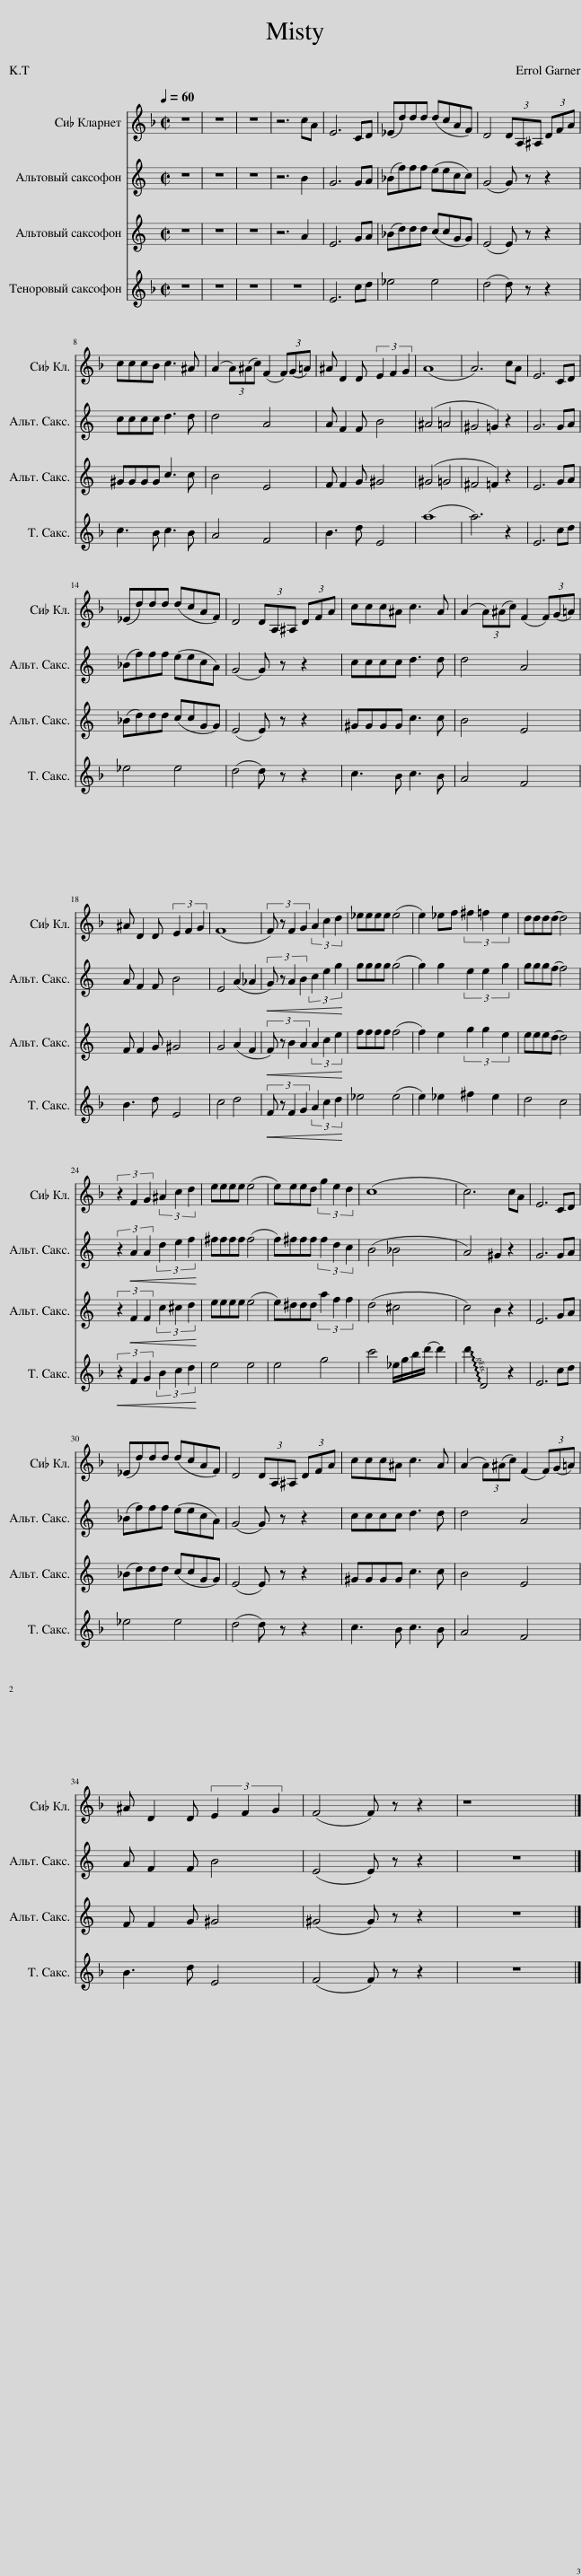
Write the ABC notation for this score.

X:1
%%score 1 2 3 4
L:1/8
Q:1/4=60
M:2/2
I:linebreak $
K:none
V:1 treble transpose=-2
V:2 treble transpose=-9
V:3 treble transpose=-9
V:4 treble transpose=-14
V:1
[K:F] z8 | z8 | z8 | z6 cA | E6 CD | %5
 (_Ed)dd (dcAF) | D4 (3DA,^A, (3DFA |$ cccB c3 ^A | (A2 (3A)(^Ac) (F2 (3F)(G=A) | ^A D2 D (3E2 F2 G2 | %10
 (A8 | A6) cA | E6 CD |$ (_Ed)dd (dcAF) | D4 (3DA,^A, (3DFA | %15
 ccc^A c3 A | (A2 (3A)(^Ac) (F2 (3F)(G=A) |$ ^A D2 D (3E2 F2 G2 | (F8 | (3:2:4F) z F2 G2 (3A2 c2 d2 | %20
 _eeee (e4 | e2) _ef (3^f2 =f2 e2 | ddd(d d4) |$ (3z2 F2 G2 (3^A2 c2 d2 | eeee (e4 | %25
 e)eed (3g2 e2 d2 | (c8 | c6) cA | E6 CD |$ (_Ed)dd (dcAF) | %30
 D4 (3DA,^A, (3DFA | ccc^A c3 A | (A2 (3A)(^Ac) (F2 (3F)(G=A) |$ ^A D2 D (3E2 F2 G2 | (F4 F) z z2 | %35
 z8 |] %36
V:2
[K:C] z8 | z8 | z8 | z6 B2 | G6 GA | %5
 (_Bf)ff (eecc) | (G4 G) z z2 |$ cccc d3 d | d4 A4 | A F2 F B4 | %10
 (^A4 =A4 | ^G4 =G2) z2 | G6 GA |$ (_Bf)ff (eecA) | (G4 G) z z2 | %15
 cccc d3 d | d4 A4 |$ A F2 F B4 | E4 (A2 _A2 |!<(! (3:2:4G) z A2 B2 (3c2 e2 g2!<)! | %20
 gggg (g4 | g2) g2 (3e2 e2 g2 | ggg(f f4) |$ (3z2!<(! A2 A2 (3d2 e2 f2!<)! | ^ffff (f4 | %25
 f)^fff (3f2 d2 c2 | (B4 _B4 | A4) ^G2 z2 | G6 GA |$ (_Bf)ff (eecA) | %30
 (G4 G) z z2 | cccc d3 d | d4 A4 |$ A F2 F B4 | (E4 E) z z2 | %35
 z8 |] %36
V:3
[K:C] z8 | z8 | z8 | z6 A2 | E6 GA | %5
 (_Bd)dd (ccGG) | (E4 E) z z2 |$ ^GGGG A3 c | d4 E4 | F F2 G ^G4 | %10
 (^G4 =G4 | ^F4 =F2) z2 | E6 GA |$ (_Bd)dd (ccGG) | (E4 E) z z2 | %15
 ^GGGG c3 c | B4 E4 |$ F F2 G ^G4 | G4 (A2 F2 |!<(! (3:2:4F) z B2 A2 (3A2 c2 e2!<)! | %20
 ffff (f4 | f2) e2 (3g2 g2 e2 | eee(d d4) |$ (3z2!<(! F2 F2 (3c2 ^c2 d2!<)! | eeee (e4 | %25
 e)^ddd (3a2 f2 f2 | (d4 ^c4 | c4) B2 z2 | E6 GA |$ (_Bd)dd (ccGG) | %30
 (E4 E) z z2 | ^GGGG c3 c | B4 E4 |$ F F2 G ^G4 | (^G4 G) z z2 | %35
 z8 |] %36
V:4
[K:F] z8 | z8 | z8 | z8 | E6 cd | %5
 _e4 e4 | (d4 d) z z2 |$ c3 B c3 B | A4 F4 | B3 d E4 | %10
 (a8 | a6) z2 | E6 cd |$ _e4 e4 | (d4 d) z z2 | %15
 c3 B c3 B | A4 F4 |$ B3 d E4 | c4 d4 |!<(! (3:2:4F z F2 G2 (3A2 c2 d2!<)! | %20
 _e4 (e4 | e2) _e2 ^f2 e2 | d4 c4 |$!<(! (3z2 F2 G2 (3B2 c2 d2!<)! | e4 e4 | %25
 e4 g4 | c'4 _e/g/b/(d'/ d'2) | !~(!d'2 !~)!D4 z2 | E6 cd |$ _e4 e4 | %30
 (d4 d) z z2 | c3 B c3 B | A4 F4 |$ B3 d E4 | (F4 F) z z2 | %35
 z8 |] %36
